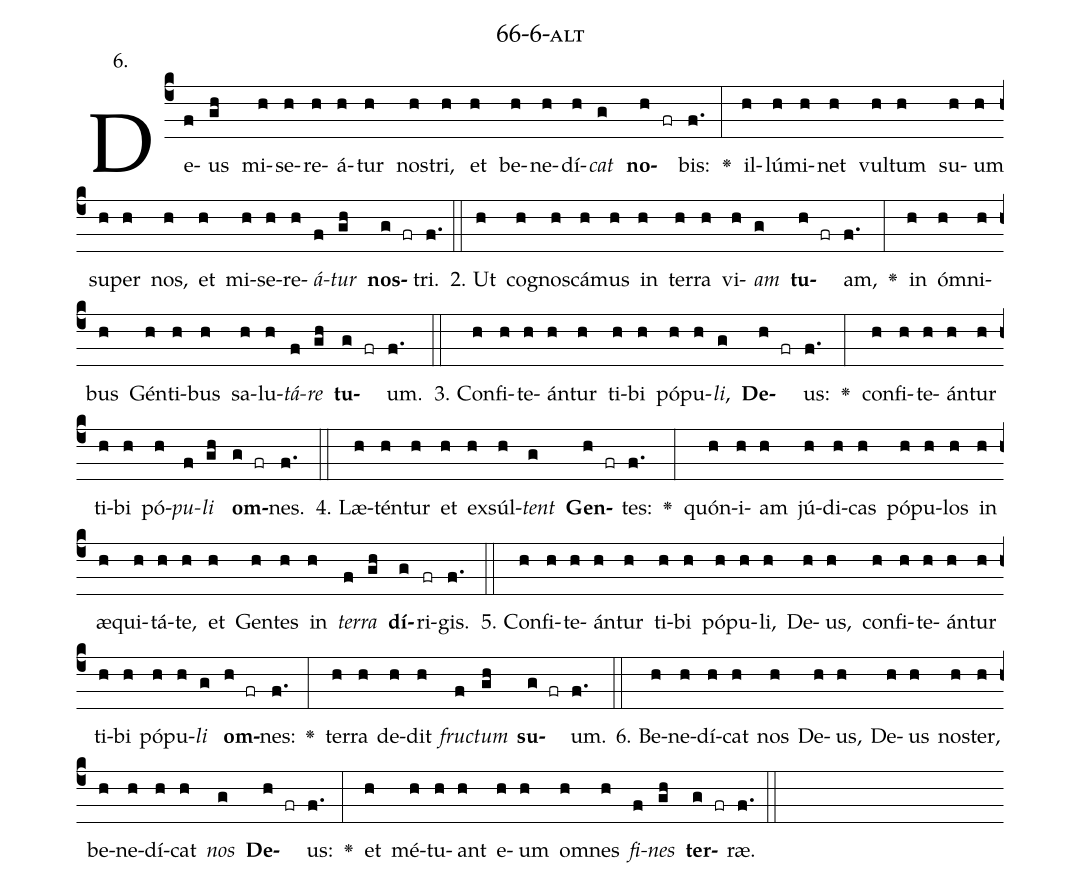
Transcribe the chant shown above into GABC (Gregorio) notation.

name: 66-6-alt;
annotation: 6.;
%%
(c4)De(f)us(gh) mi(h)se(h)re(h)á(h)tur(h) nos(h)tri,(h) et(h) be(h)ne(h)dí(h)<i>cat</i>(g) <b>no</b>(h fr)bis:(f.) <v>\greheightstar</v>(:) il(h)lú(h)mi(h)net(h) vul(h)tum(h) su(h)um(h) su(h)per(h) nos,(h) et(h) mi(h)se(h)re(h)<i>á</i>(f)<i>tur</i>(gh) <b>nos</b>(g fr)tri.(f.) (::)
2. Ut(h) co(h)gnos(h)cá(h)mus(h) in(h) ter(h)ra(h) vi(h)<i>am</i>(g) <b>tu</b>(h fr)am,(f.) <v>\greheightstar</v>(:) in(h) óm(h)ni(h)bus(h) Gén(h)ti(h)bus(h) sa(h)lu(h)<i>tá</i>(f)<i>re</i>(gh) <b>tu</b>(g fr)um.(f.) (::)
3. Con(h)fi(h)te(h)án(h)tur(h) ti(h)bi(h) pó(h)pu(h)<i>li</i>,(g) <b>De</b>(h fr)us:(f.) <v>\greheightstar</v>(:) con(h)fi(h)te(h)án(h)tur(h) ti(h)bi(h) pó(h)<i>pu</i>(f)<i>li</i>(gh) <b>om</b>(g fr)nes.(f.) (::)
4. Læ(h)tén(h)tur(h) et(h) ex(h)súl(h)<i>tent</i>(g) <b>Gen</b>(h fr)tes:(f.) <v>\greheightstar</v>(:) quón(h)i(h)am(h) jú(h)di(h)cas(h) pó(h)pu(h)los(h) in(h) æ(h)qui(h)tá(h)te,(h) et(h) Gen(h)tes(h) in(h) <i>ter</i>(f)<i>ra</i>(gh) <b>dí</b>(g)ri(fr)gis.(f.) (::)
5. Con(h)fi(h)te(h)án(h)tur(h) ti(h)bi(h) pó(h)pu(h)li,(h) De(h)us,(h) con(h)fi(h)te(h)án(h)tur(h) ti(h)bi(h) pó(h)pu(h)<i>li</i>(g) <b>om</b>(h fr)nes:(f.) <v>\greheightstar</v>(:) ter(h)ra(h) de(h)dit(h) <i>fruc</i>(f)<i>tum</i>(gh) <b>su</b>(g fr)um.(f.) (::)
6. Be(h)ne(h)dí(h)cat(h) nos(h) De(h)us,(h) De(h)us(h) nos(h)ter,(h) be(h)ne(h)dí(h)cat(h) <i>nos</i>(g) <b>De</b>(h fr)us:(f.) <v>\greheightstar</v>(:) et(h) mé(h)tu(h)ant(h) e(h)um(h) om(h)nes(h) <i>fi</i>(f)<i>nes</i>(gh) <b>ter</b>(g fr)ræ.(f.) (::)
